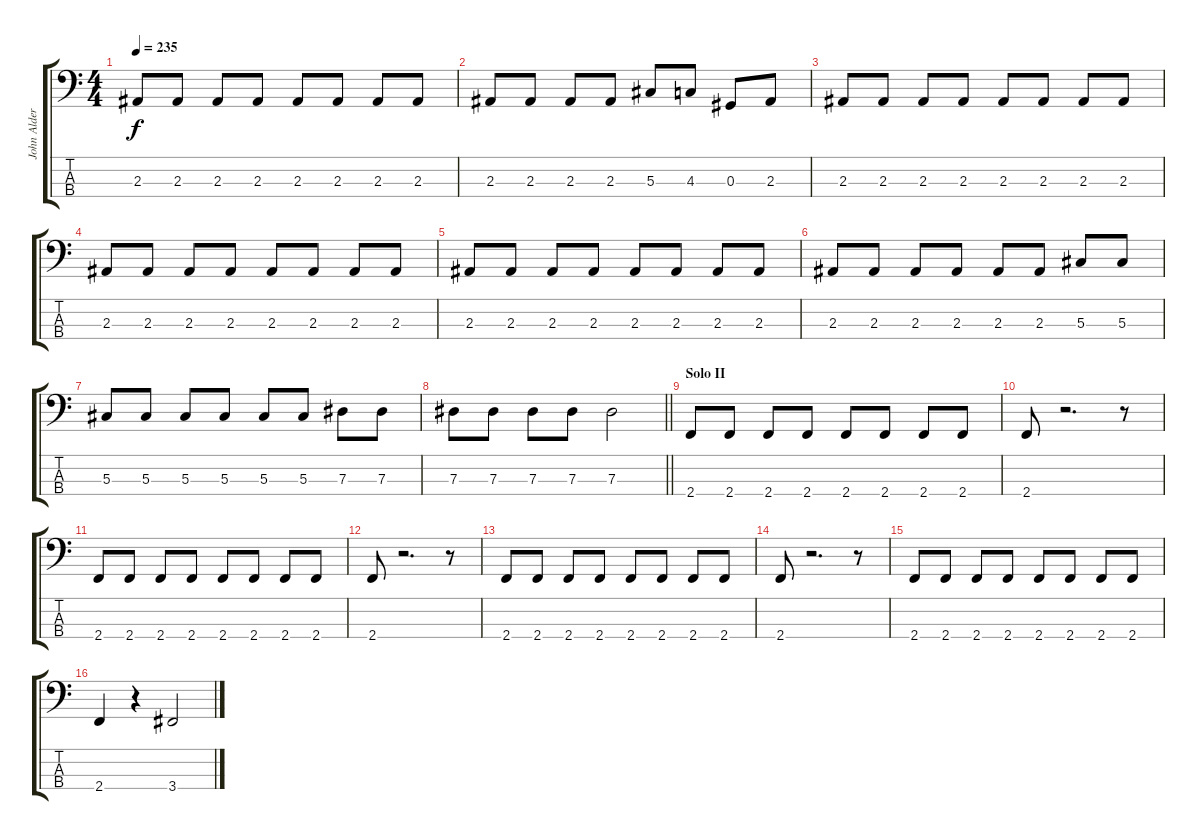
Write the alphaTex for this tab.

\track ("John Alderete" "John Alder") {instrument electricbassfinger}
\staff {score tabs}
\tuning (Gb2 Db2 Ab1 Eb1) {hide}
\ts (4 4)
\tempo 235
\clef f4
\ks c
2.3.8{dy f} 2.3.8 2.3.8 2.3.8 2.3.8 2.3.8 2.3.8 2.3.8 |
2.3.8 2.3.8 2.3.8 2.3.8 5.3.8 4.3.8 0.3.8 2.3.8 |
2.3.8 2.3.8 2.3.8 2.3.8 2.3.8 2.3.8 2.3.8 2.3.8 |
2.3.8 2.3.8 2.3.8 2.3.8 2.3.8 2.3.8 2.3.8 2.3.8 |
2.3.8 2.3.8 2.3.8 2.3.8 2.3.8 2.3.8 2.3.8 2.3.8 |
2.3.8 2.3.8 2.3.8 2.3.8 2.3.8 2.3.8 5.3.8 5.3.8 |
5.3.8 5.3.8 5.3.8 5.3.8 5.3.8 5.3.8 7.3.8 7.3.8 |
\barLineRight lightlight
7.3.8 7.3.8 7.3.8 7.3.8 7.3.2 |
\section ("" "Solo II")
2.4.8 2.4.8 2.4.8 2.4.8 2.4.8 2.4.8 2.4.8 2.4.8 |
2.4.8 r.2{d} r.8 |
2.4.8 2.4.8 2.4.8 2.4.8 2.4.8 2.4.8 2.4.8 2.4.8 |
2.4.8 r.2{d} r.8 |
2.4.8 2.4.8 2.4.8 2.4.8 2.4.8 2.4.8 2.4.8 2.4.8 |
2.4.8 r.2{d} r.8 |
2.4.8 2.4.8 2.4.8 2.4.8 2.4.8 2.4.8 2.4.8 2.4.8 |
2.4.4 r.4 3.4.2
